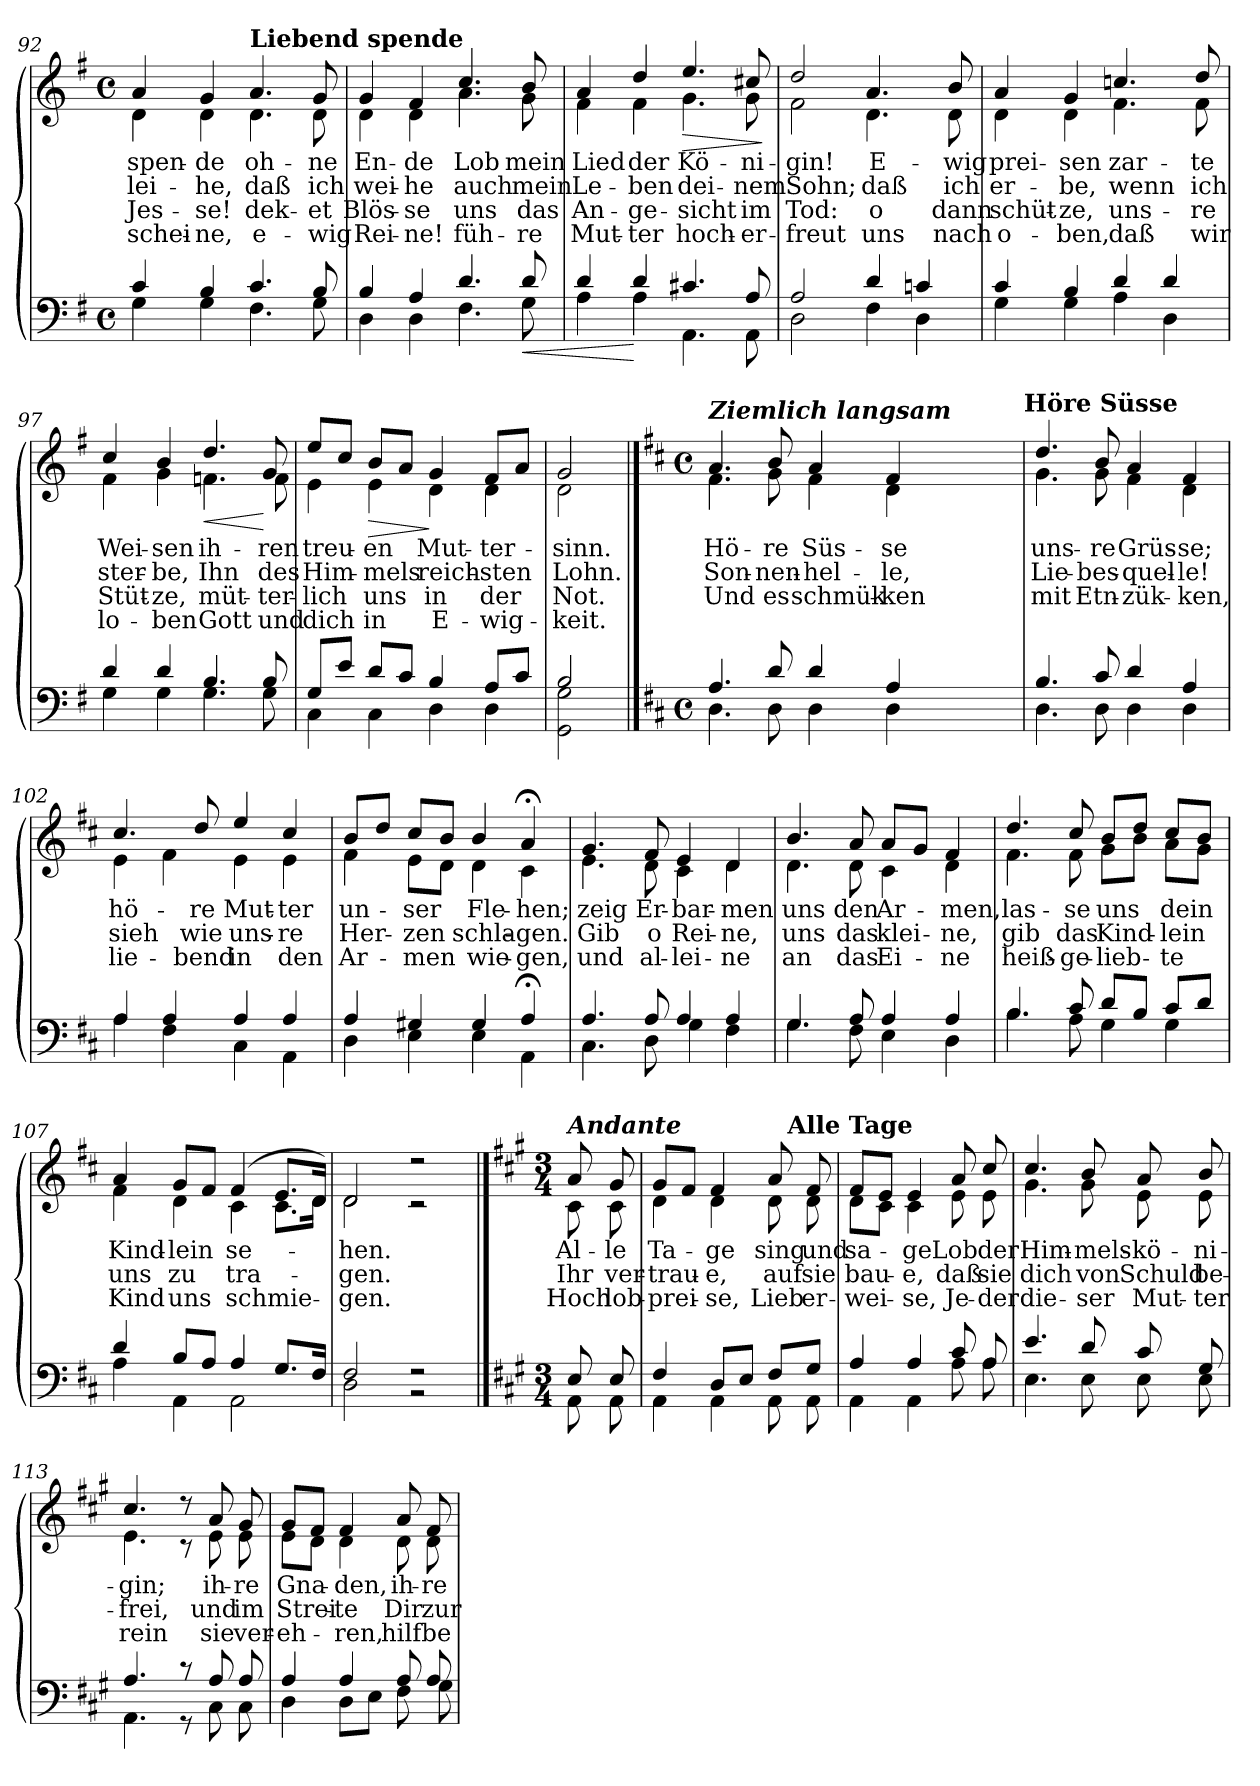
**kern	**kern	**text	**text	**text	**text	**dynam
*part1	*part1	*part1	*part1	*part1	*part1	*part1
*staff2	*staff1	*staff1	*staff1	*staff1	*staff1	*staff1/2
*clefF4	*clefG2	*	*	*	*	*
*k[f#]	*k[f#]	*	*	*	*	*
*G:	*G:	*	*	*	*	*
*M4/4	*M4/4	*	*	*	*	*
*met(c)	*met(c)	*	*	*	*	*
=92	=92	=92	=92	=92	=92	=92
*^	*	*	*	*	*	*
!	!	!	!LO:LY:b	!LO:LY:b	!LO:LY:b	!LO:LY:b	!
*	*	*^	*	*	*	*	*
4c/	4G\	4a/	4d\	spen-	-lei-	Jes-	-schei-	.
!	!	!	!	!LO:LY:b	!LO:LY:b	!LO:LY:b	!LO:LY:b	!
4B/	4G\	4g/	4d\	-de	-he,	-se!	-ne,	.
!	!	!LO:TX:a:B:t=Liebend spende	!	!	!	!	!	!
!	!	!	!	!LO:LY:b	!LO:LY:b	!LO:LY:b	!LO:LY:b	!
4.c/	4.F#\	4.a/	4.d\	oh-	daß	dek-	e-	.
!	!	!	!	!LO:LY:b	!LO:LY:b	!LO:LY:b	!LO:LY:b	!
8B/	8G\	8g/	8d\	-ne	ich	-et	-wig	.
=93	=93	=93	=93	=93	=93	=93	=93	=93
!	!	!	!	!LO:LY:b	!LO:LY:b	!LO:LY:b	!LO:LY:b	!
4B/	4D\	4g/	4d\	En-	wei-	Blös-	Rei-	.
!	!	!	!	!LO:LY:b	!LO:LY:b	!LO:LY:b	!LO:LY:b	!
4A/	4D\	4f#/	4d\	-de	-he	-se	-ne!	.
!	!	!	!	!LO:LY:b	!LO:LY:b	!LO:LY:b	!LO:LY:b	!
4.d/	4.F#\	4.cc/	4.a\	Lob	auch	uns	füh-	.
!	!	!	!	!LO:LY:b	!LO:LY:b	!LO:LY:b	!LO:LY:b	!LO:HP:b=2
!	!	!	!	!	!	!	!	!LO:HP:n=1:b
8d/	8G\	8b/	8g\	mein	mein	das	-re	< <
=94	=94	=94	=94	=94	=94	=94	=94	=94
!	!	!	!	!LO:LY:b	!LO:LY:b	!LO:LY:b	!LO:LY:b	!
4d/	4A\	4a/	4f#\	Lied	Le-	An-	Mut-	.
!	!	!	!	!LO:LY:b	!LO:LY:b	!LO:LY:b	!LO:LY:b	!
4d/	4A\	4dd/	4f#\	der	-ben	-ge-	-ter	[
!	!	!	!	!LO:LY:b	!LO:LY:b	!LO:LY:b	!LO:LY:b	!LO:HP:b
4.c#X/	4.AA\	4.ee/	4.g\	Kö-	dei-	-sicht	hoch-	>
!	!	!	!	!LO:LY:b	!LO:LY:b	!LO:LY:b	!LO:LY:b	!
8A/	8AA\	8cc#X/	8g\	-ni-	-nem	im	-er-	.
*v	*v	*	*	*	*	*	*	*
*	*v	*v	*	*	*	*	*
.	.	.	.	.	.	] [
!!LO:LB:g=z
=95	=95	=95	=95	=95	=95	=95
*^	*	*	*	*	*	*
!	!	!	!LO:LY:b	!LO:LY:b	!LO:LY:b	!LO:LY:b	!
*	*	*^	*	*	*	*	*
2A/	2D\	2dd/	2f#\	-gin!	Sohn;	Tod:	-freut	.
!	!	!	!	!LO:LY:b	!LO:LY:b	!LO:LY:b	!LO:LY:b	!
4d/	4F#\	4.a/	4.d\	E-	daß	o	uns	.
4cn/	4D\	.	.	.	.	.	.	.
!	!	!	!	!LO:LY:b	!LO:LY:b	!LO:LY:b	!LO:LY:b	!
.	.	8b/	8d\	-wig	ich	dann	nach	.
=96	=96	=96	=96	=96	=96	=96	=96	=96
!	!	!	!	!LO:LY:b	!LO:LY:b	!LO:LY:b	!LO:LY:b	!
4c/	4G\	4a/	4d\	prei-	er-	schüt-	o-	.
!	!	!	!	!LO:LY:b	!LO:LY:b	!LO:LY:b	!LO:LY:b	!
4B/	4G\	4g/	4d\	-sen	-be,	-ze,	-ben,	.
!	!	!	!	!LO:LY:b	!LO:LY:b	!LO:LY:b	!LO:LY:b	!
4d/	4A\	4.ccn/	4.f#\	zar-	wenn	uns-	daß	.
4d/	4D\	.	.	.	.	.	.	.
!	!	!	!	!LO:LY:b	!LO:LY:b	!LO:LY:b	!LO:LY:b	!
.	.	8dd/	8f#\	-te	ich	-re	wir	.
=97	=97	=97	=97	=97	=97	=97	=97	=97
!	!	!	!	!LO:LY:b	!LO:LY:b	!LO:LY:b	!LO:LY:b	!
4d/	4G\	4cc/	4f#\	Wei-	ster-	Stüt-	lo-	.
!	!	!	!	!LO:LY:b	!LO:LY:b	!LO:LY:b	!LO:LY:b	!
4d/	4G\	4b/	4g\	-sen	-be,	-ze,	-ben	.
!	!	!	!	!LO:LY:b	!LO:LY:b	!LO:LY:b	!LO:LY:b	!LO:HP:b
4.B/	4.G\	4.dd/	4.fn\	ih-	Ihn	müt-	Gott	<
!	!	!	!	!LO:LY:b	!LO:LY:b	!LO:LY:b	!LO:LY:b	!
8B/	8G\	8g/	8f\	-ren	des	-ter-	und	[
=98	=98	=98	=98	=98	=98	=98	=98	=98
!	!	!	!	!LO:LY:b	!LO:LY:b	!LO:LY:b	!LO:LY:b	!
8G/L	4C\	8ee/L	4e\	treu-	Him-	-lich	dich	.
8e/J	.	8cc/J	.	.	.	.	.	.
!	!	!	!	!LO:LY:b	!LO:LY:b	!LO:LY:b	!LO:LY:b	!LO:HP:b
8d/L	4C\	8b/L	4e\	-en	-mels	uns	in	>
8c/J	.	8a/J	.	.	.	.	.	.
!	!	!	!	!LO:LY:b	!LO:LY:b	!LO:LY:b	!LO:LY:b	!
4B/	4D\	4g/	4d\	Mut-	reich-	in	E-	]
!	!	!	!	!LO:LY:b	!LO:LY:b	!LO:LY:b	!LO:LY:b	!
8A/L	4D\	8f#/L	4d\	-ter-	-sten	der	-wig-	.
8c/J	.	8a/J	.	.	.	.	.	.
=99	=99	=99	=99	=99	=99	=99	=99	=99
!	!	!	!	!LO:LY:b	!LO:LY:b	!LO:LY:b	!LO:LY:b	!
2B/	2GG\ 2G\	2g/	2d\	-sinn.	Lohn.	Not.	-keit.	.
!!LO:PB:g=z	!!
==100	==100	==100	==100	==100	==100	==100	==100	==100
*k[f#c#]	*	*k[f#c#]	*	*	*	*	*	*
*D:	*	*D:	*	*	*	*	*	*
*M4/4	*	*M4/4	*	*	*	*	*	*
*met(c)	*	*met(c)	*	*	*	*	*	*
!	!	!LO:TX:a:Bi:t=Ziemlich langsam	!	!	!	!	!	!
!	!	!	!	!LO:LY:b	!LO:LY:b	!LO:LY:b	!	!
4.A/	4.D\	4.a/	4.f#\	Hö-	Son-	Und	.	.
!	!	!	!	!LO:LY:b	!LO:LY:b	!LO:LY:b	!	!
8d/	8D\	8b/	8g\	-re	-nen-	es	.	.
!	!	!	!	!LO:LY:b	!LO:LY:b	!LO:LY:b	!	!
4d/	4D\	4a/	4f#\	Süs-	-hel-	schmük-	.	.
!	!	!	!	!LO:LY:b	!LO:LY:b	!LO:LY:b	!	!
4A/	4D\	4f#/	4d\	-se	-le,	-ken	.	.
2ryy	2ryy	2ryy	2ryy	.	.	.	.	.
16ryy	16ryy	16ryy	16ryy	.	.	.	.	.
!	!	!	!LO:TX:a:B:t=Höre Süsse	!	!	!	!	!
=101	=101	=101	=101	=101	=101	=101	=101	=101
!	!	!	!	!LO:LY:b	!LO:LY:b	!LO:LY:b	!	!
4.B/	4.D\	4.dd/	4.g\	uns-	Lie-	mit	.	.
!	!	!	!	!LO:LY:b	!LO:LY:b	!LO:LY:b	!	!
8c#/	8D\	8b/	8g\	-re	-bes-	Etn-	.	.
!	!	!	!	!LO:LY:b	!LO:LY:b	!LO:LY:b	!	!
4d/	4D\	4a/	4f#\	Grüs-	-quel-	-zük-	.	.
!	!	!	!	!LO:LY:b	!LO:LY:b	!LO:LY:b	!	!
4A/	4D\	4f#/	4d\	-se;	-le!	-ken,	.	.
=102	=102	=102	=102	=102	=102	=102	=102	=102
!	!	!	!	!LO:LY:b	!LO:LY:b	!LO:LY:b	!	!
4A/	4A\	4.cc#/	4e\	hö-	sieh	lie-	.	.
4A/	4F#\	.	4f#\	.	.	.	.	.
!	!	!	!	!LO:LY:b	!LO:LY:b	!LO:LY:b	!	!
.	.	8dd/	.	-re	wie	-bend	.	.
!	!	!	!	!LO:LY:b	!LO:LY:b	!LO:LY:b	!	!
4A/	4C#\	4ee/	4e\	Mut-	uns-	in	.	.
!	!	!	!	!LO:LY:b	!LO:LY:b	!LO:LY:b	!	!
4A/	4AA\	4cc#/	4e\	-ter	-re	den	.	.
=103	=103	=103	=103	=103	=103	=103	=103	=103
!	!	!	!	!LO:LY:b	!LO:LY:b	!LO:LY:b	!	!
4A/	4D\	8b/L	4f#\	un-	Her-	Ar-	.	.
.	.	8dd/J	.	.	.	.	.	.
!	!	!	!	!LO:LY:b	!LO:LY:b	!LO:LY:b	!	!
4G#X/	4E\	8cc#/L	8e\L	-ser	-zen	-men	.	.
.	.	8b/J	8d\J	.	.	.	.	.
!	!	!	!	!LO:LY:b	!LO:LY:b	!LO:LY:b	!	!
4G#/	4E\	4b/	4d\	Fle-	schla-	wie-	.	.
!	!	!	!	!LO:LY:b	!LO:LY:b	!LO:LY:b	!	!
4A;</	4AA\	4a;</	4c#\	-hen;	-gen.	-gen,	.	.
!!LO:LB:g=z	!!
=104	=104	=104	=104	=104	=104	=104	=104	=104
!	!	!	!	!LO:LY:b	!LO:LY:b	!LO:LY:b	!	!
4.A/	4.C#\	4.g/	4.e\	zeig	Gib	und	.	.
!	!	!	!	!LO:LY:b	!LO:LY:b	!LO:LY:b	!	!
8A/	8D\	8f#/	8d\	Er-	o	al-	.	.
!	!	!	!	!LO:LY:b	!LO:LY:b	!LO:LY:b	!	!
4A/	4G\	4e/	4c#\	-bar-	Rei-	-lei-	.	.
!	!	!	!	!LO:LY:b	!LO:LY:b	!LO:LY:b	!	!
4A/	4F#\	4d/	4d\	-men	-ne,	-ne	.	.
=105	=105	=105	=105	=105	=105	=105	=105	=105
!	!	!	!	!LO:LY:b	!LO:LY:b	!LO:LY:b	!	!
4.G/	4.G\	4.b/	4.d\	uns	uns	an	.	.
!	!	!	!	!LO:LY:b	!LO:LY:b	!LO:LY:b	!	!
8A/	8F#\	8a/	8d\	den	das	das	.	.
!	!	!	!	!LO:LY:b	!LO:LY:b	!LO:LY:b	!	!
4A/	4E\	8a/L	4c#\	Ar-	klei-	Ei-	.	.
.	.	8g/J	.	.	.	.	.	.
!	!	!	!	!LO:LY:b	!LO:LY:b	!LO:LY:b	!	!
4A/	4D\	4f#/	4d\	-men,	-ne,	-ne	.	.
=106	=106	=106	=106	=106	=106	=106	=106	=106
!	!	!	!	!LO:LY:b	!LO:LY:b	!LO:LY:b	!	!
4.B/	4.B\	4.dd/	4.f#\	las-	gib	heiß-	.	.
!	!	!	!	!LO:LY:b	!LO:LY:b	!LO:LY:b	!	!
8c#/	8A\	8cc#/	8f#\	-se	das	-ge-	.	.
!	!	!	!	!LO:LY:b	!LO:LY:b	!LO:LY:b	!	!
8d/L	4G\	8b/L	8g\L	uns	Kind-	-lieb-	.	.
8B/J	.	8dd/J	8b\J	.	.	.	.	.
!	!	!	!	!LO:LY:b	!LO:LY:b	!LO:LY:b	!	!
8c#/L	4G\	8cc#/L	8a\L	dein	-lein	-te	.	.
8d/J	.	8b/J	8g\J	.	.	.	.	.
=107	=107	=107	=107	=107	=107	=107	=107	=107
!	!	!	!	!LO:LY:b	!LO:LY:b	!LO:LY:b	!	!
4d/	4A\	4a/	4f#\	Kind-	uns	Kind	.	.
!	!	!	!	!LO:LY:b	!LO:LY:b	!LO:LY:b	!	!
8B/L	4AA\	8g/L	4d\	-lein	zu	uns	.	.
8A/J	.	8f#/J	.	.	.	.	.	.
!	!	!	!	!LO:LY:b	!LO:LY:b	!LO:LY:b	!	!
4A/	2AA\	(4f#/	4c#\	se-	tra-	schmie-	.	.
8.G/L	.	8.e/L	8.c#\L	.	.	.	.	.
16F#/Jk	.	16d/Jk)	16d\Jk	.	.	.	.	.
=108	=108	=108	=108	=108	=108	=108	=108	=108
!	!	!	!	!LO:LY:b	!LO:LY:b	!LO:LY:b	!	!
2F#/	2D\	2d/	2d\	-hen.	-gen.	-gen.	.	.
2r	2r	2r	2r	.	.	.	.	.
!!LO:LB:g=z	!!
==109	==109	==109	==109	==109	==109	==109	==109	==109
*k[f#c#g#]	*	*k[f#c#g#]	*	*	*	*	*	*
*A:	*	*A:	*	*	*	*	*	*
*M3/4	*	*M3/4	*	*	*	*	*	*
!	!	!LO:TX:a:Bi:t=Andante	!	!	!	!	!	!
!	!	!	!	!LO:LY:b	!LO:LY:b	!LO:LY:b	!	!
8E/	8AA\	8a/	8c#\	Al-	Ihr	Hoch	.	.
!	!	!	!	!LO:LY:b	!LO:LY:b	!LO:LY:b	!	!
8E/	8AA\	8g#/	8c#\	-le	ver-	lob-	.	.
=110	=110	=110	=110	=110	=110	=110	=110	=110
!	!	!	!	!LO:LY:b	!LO:LY:b	!LO:LY:b	!	!
*	*	*	*^	*	*	*	*	*
4F#/	4AA\	8g#/L	4d\	2ryy	Ta-	-trau-	-prei-	.	.
.	.	8f#/J	.	.	.	.	.	.	.
!	!	!	!	!	!LO:LY:b	!LO:LY:b	!LO:LY:b	!	!
8D/L	4AA\	4f#/	4d\	.	-ge	-e,	-se,	.	.
8E/J	.	.	.	.	.	.	.	.	.
!	!	!	!	!	!LO:LY:b	!LO:LY:b	!LO:LY:b	!	!
8F#/L	8AA\	8a/	8d\	16ryy	sing	auf	Lieb	.	.
!	!	!	!	!LO:TX:a:B:t=Alle Tage	!	!	!	!	!
.	.	.	.	8.ryy	.	.	.	.	.
!	!	!	!	!	!LO:LY:b	!LO:LY:b	!LO:LY:b	!	!
8G#/J	8AA\	8f#/	8d\	.	und	sie	er-	.	.
=111	=111	=111	=111	=111	=111	=111	=111	=111	=111
!	!	!	!	!	!LO:LY:b	!LO:LY:b	!LO:LY:b	!	!
*	*	*	*v	*v	*	*	*	*	*
4A/	4AA\	8f#/L	8d\L	sa-	bau-	-wei-	.	.
.	.	8e/J	8c#\J	.	.	.	.	.
!	!	!	!	!LO:LY:b	!LO:LY:b	!LO:LY:b	!	!
4A/	4AA\	4e/	4c#\	-ge	-e,	-se,	.	.
!	!	!	!	!LO:LY:b	!LO:LY:b	!LO:LY:b	!	!
8c#/	8A\	8a/	8e\	Lob	daß	Je-	.	.
!	!	!	!	!LO:LY:b	!LO:LY:b	!LO:LY:b	!	!
8A/	8A\	8cc#/	8e\	der	sie	-der	.	.
=112	=112	=112	=112	=112	=112	=112	=112	=112
!	!	!	!	!LO:LY:b	!LO:LY:b	!LO:LY:b	!	!
4.e/	4.E\	4.cc#/	4.g#\	Him-	dich	die-	.	.
!	!	!	!	!LO:LY:b	!LO:LY:b	!LO:LY:b	!	!
8d/	8E\	8b/	8g#\	-mels-	von	-ser	.	.
!	!	!	!	!LO:LY:b	!LO:LY:b	!LO:LY:b	!	!
8c#/	8E\	8a/	8e\	-kö-	Schuld	Mut-	.	.
!	!	!	!	!LO:LY:b	!LO:LY:b	!LO:LY:b	!	!
8G#/	8E\	8b/	8e\	-ni-	be-	-ter	.	.
!!LO:LB:g=z	!!
=113	=113	=113	=113	=113	=113	=113	=113	=113
!	!	!	!	!LO:LY:b	!LO:LY:b	!LO:LY:b	!	!
4.A/	4.AA\	4.cc#/	4.e\	-gin;	-frei,	rein	.	.
8r	8r	8r	8r	.	.	.	.	.
!	!	!	!	!LO:LY:b	!LO:LY:b	!LO:LY:b	!	!
8A/	8C#\	8a/	8e\	ih-	und	sie	.	.
!	!	!	!	!LO:LY:b	!LO:LY:b	!LO:LY:b	!	!
8A/	8C#\	8g#/	8e\	-re	im	ver-	.	.
=114	=114	=114	=114	=114	=114	=114	=114	=114
!	!	!	!	!LO:LY:b	!LO:LY:b	!LO:LY:b	!	!
4A/	4D\	8g#/L	8e\L	Gna-	Strei-	-eh-	.	.
.	.	8f#/J	8d\J	.	.	.	.	.
!	!	!	!	!LO:LY:b	!LO:LY:b	!LO:LY:b	!	!
4A/	8D\L	4f#/	4d\	-den,	-te	-ren,	.	.
.	8E\J	.	.	.	.	.	.	.
!	!	!	!	!LO:LY:b	!LO:LY:b	!LO:LY:b	!	!
8A/	8F#\	8a/	8d\	ih-	Dir	hilf	.	.
!	!	!	!	!LO:LY:b	!LO:LY:b	!LO:LY:b	!	!
8A/	8G#\	8f#/	8d\	-re	zur	be-	.	.
*v	*v	*	*	*	*	*	*	*
*	*v	*v	*	*	*	*	*
=	=	=	=	=	=	=
*-	*-	*-	*-	*-	*-	*-
